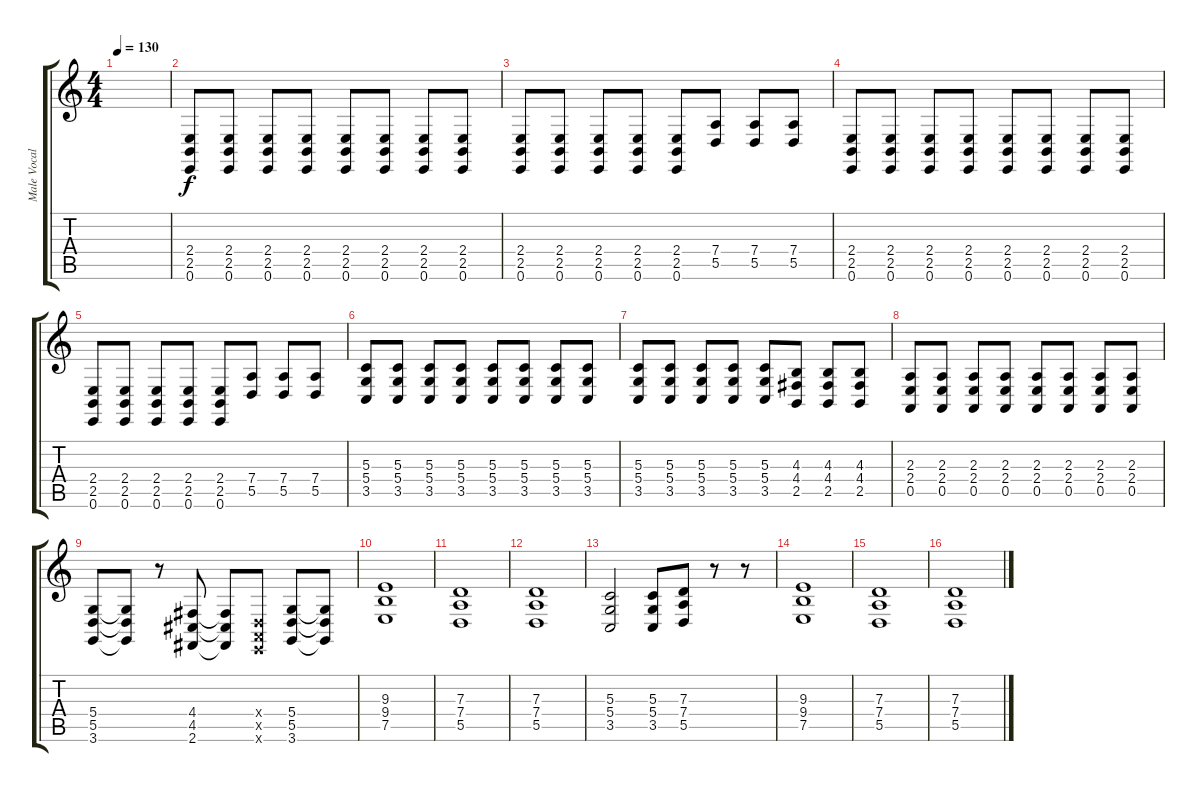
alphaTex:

\track ("Male Vocals" "Male Vocal") {instrument lead8bassandlead}
\staff {score tabs}
\tuning (E4 B3 G3 D3 A2 E2) {hide}
\ts (4 4)
\tempo 130
\clef g2
\ks c
|
(2.4 2.5 0.6).8 (2.4 2.5 0.6).8 (2.4 2.5 0.6).8 (2.4 2.5 0.6).8 (2.4 2.5 0.6).8 (2.4 2.5 0.6).8 (2.4 2.5 0.6).8 (2.4 2.5 0.6).8 |
(2.4 2.5 0.6).8 (2.4 2.5 0.6).8 (2.4 2.5 0.6).8 (2.4 2.5 0.6).8 (2.4 2.5 0.6).8 (7.4 5.5).8 (7.4 5.5).8 (7.4 5.5).8 |
(2.4 2.5 0.6).8 (2.4 2.5 0.6).8 (2.4 2.5 0.6).8 (2.4 2.5 0.6).8 (2.4 2.5 0.6).8 (2.4 2.5 0.6).8 (2.4 2.5 0.6).8 (2.4 2.5 0.6).8 |
(2.4 2.5 0.6).8 (2.4 2.5 0.6).8 (2.4 2.5 0.6).8 (2.4 2.5 0.6).8 (2.4 2.5 0.6).8 (7.4 5.5).8 (7.4 5.5).8 (7.4 5.5).8 |
(5.3 5.4 3.5).8 (5.3 5.4 3.5).8 (5.3 5.4 3.5).8 (5.3 5.4 3.5).8 (5.3 5.4 3.5).8 (5.3 5.4 3.5).8 (5.3 5.4 3.5).8 (5.3 5.4 3.5).8 |
(5.3 5.4 3.5).8 (5.3 5.4 3.5).8 (5.3 5.4 3.5).8 (5.3 5.4 3.5).8 (5.3 5.4 3.5).8 (4.3 4.4 2.5).8 (4.3 4.4 2.5).8 (4.3 4.4 2.5).8 |
(2.3 2.4 0.5).8 (2.3 2.4 0.5).8 (2.3 2.4 0.5).8 (2.3 2.4 0.5).8 (2.3 2.4 0.5).8 (2.3 2.4 0.5).8 (2.3 2.4 0.5).8 (2.3 2.4 0.5).8 |
(5.4 5.5 3.6).8 (5.4{t} 5.5{t} 3.6{t}).8 r.8 (4.4 4.5 2.6).8 (4.4{t} 4.5{t} 2.6{t}).8 (0.4{x} 0.5{x} 0.6{x}).8 (5.4 5.5 3.6).8 (5.4{t} 5.5{t} 3.6{t}).8 |
(9.3 9.4 7.5).1 |
(7.3 7.4 5.5).1 |
(7.3 7.4 5.5).1 |
(5.3 5.4 3.5).2 (5.3 5.4 3.5).8 (7.3 7.4 5.5).8 r.8 r.8 |
(9.3 9.4 7.5).1 |
(7.3 7.4 5.5).1 |
(7.3 7.4 5.5).1
